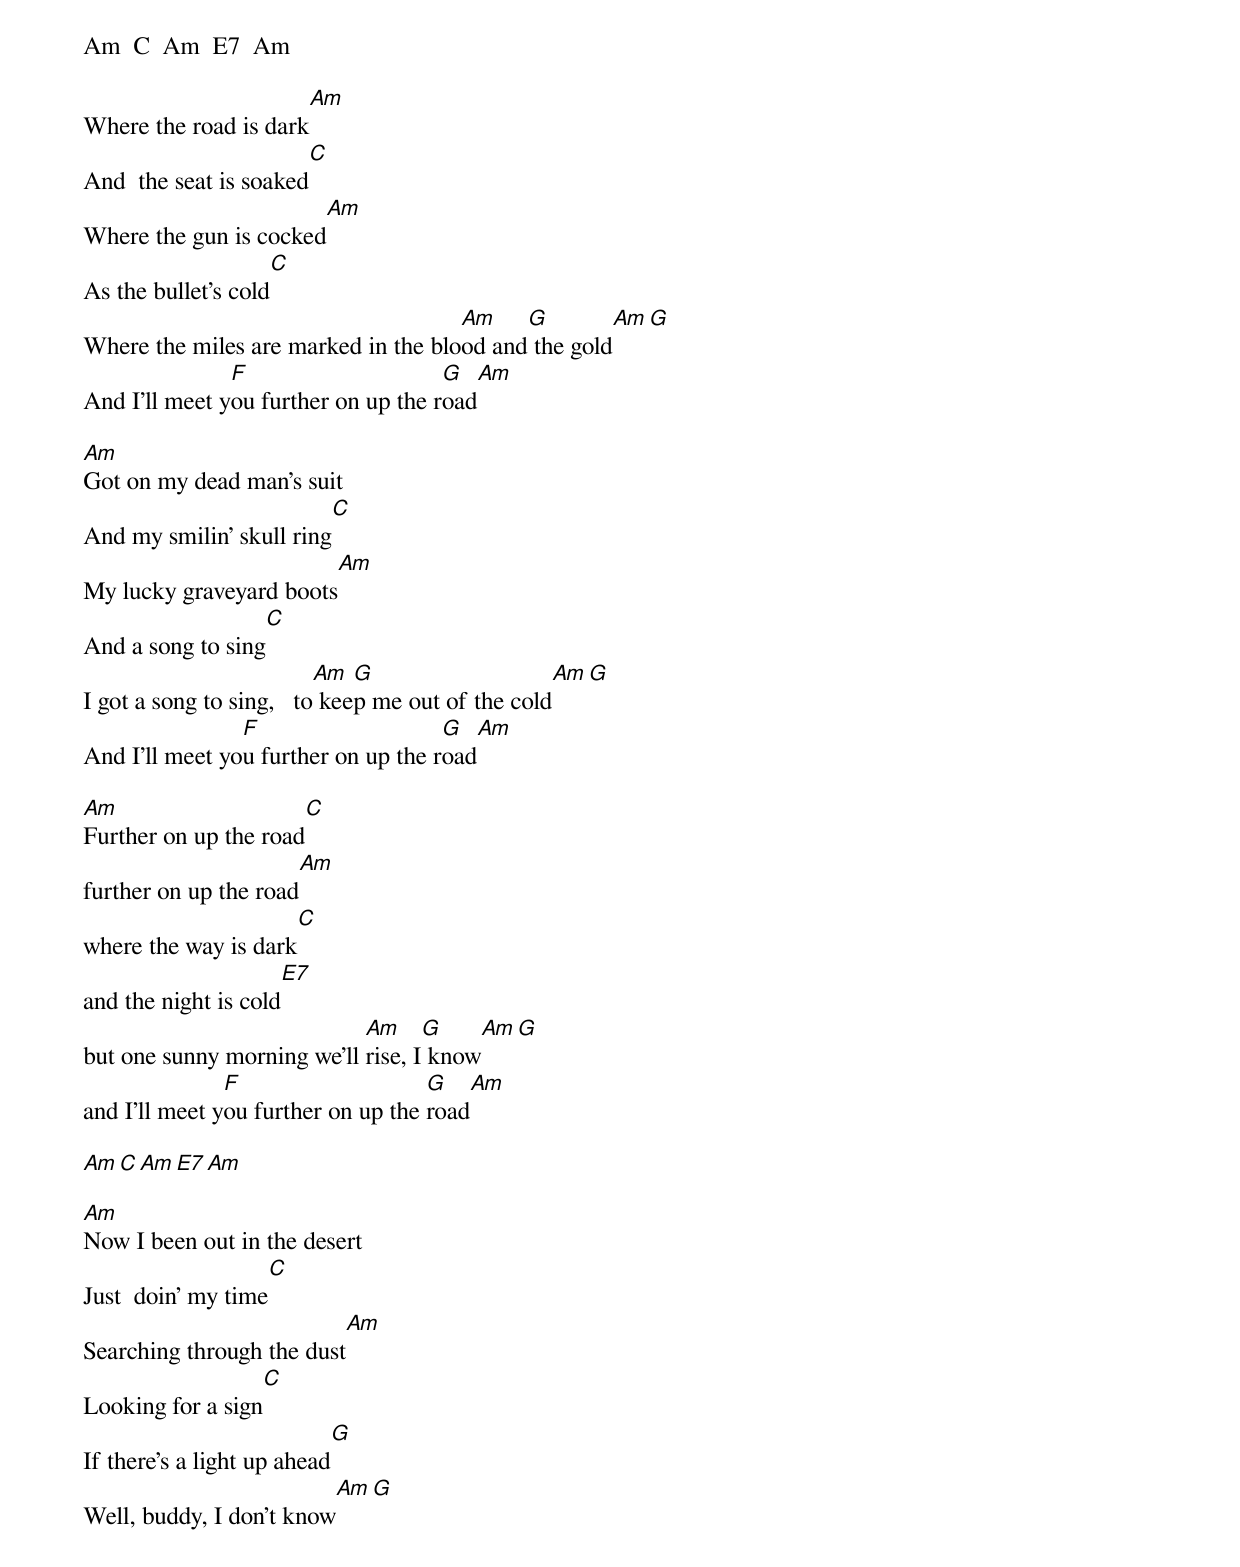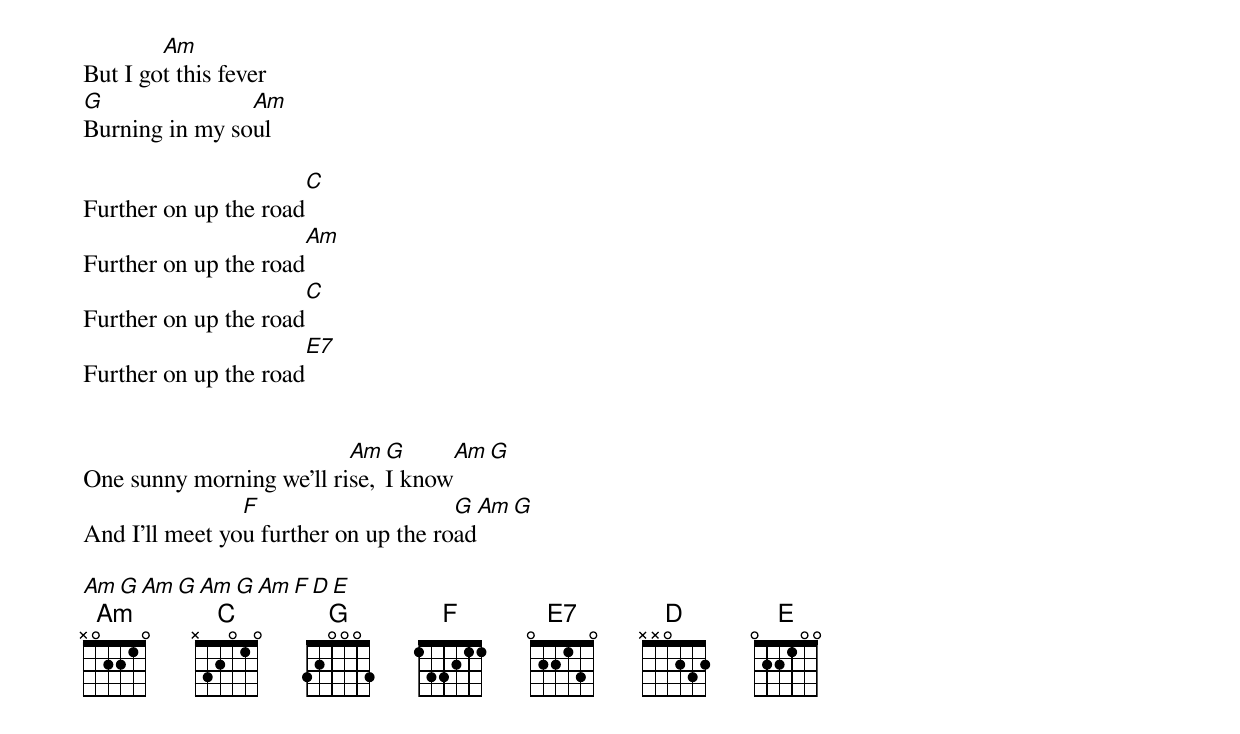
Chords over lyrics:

Am  C  Am  E7  Am

                             Am
Where the road is dark
                            C
And  the seat is soaked
                            Am
Where the gun is cocked
                            C
As the bullet's cold
                                     Am    G                               Am    G
Where the miles are marked in the blood and the gold
               F                     G             Am
And I'll meet you further on up the road

Am
Got on my dead man's suit
                                 C
And my smilin' skull ring
                                  Am
My lucky graveyard boots
                        C
And a song to sing
                          Am  G                                 Am  G
I got a song to sing,   to keep me out of the cold
                F                    G             Am
And I'll meet you further on up the road

Am                         C
Further on up the road
                          Am
further on up the road
                              C
where the way is dark
                           E7
and the night is cold
                            Am     G              Am   G
but one sunny morning we'll rise, I know
               F                    G             Am
and I'll meet you further on up the road

Am  C  Am  E7  Am

Am
Now I been out in the desert
                         C
Just  doin' my time
                                    Am
Searching through the dust
                       C
Looking for a sign
                               G
If there's a light up ahead
                                  Am    G
Well, buddy, I don't know
        Am
But I got this fever
G               Am
Burning in my soul

                             C
Further on up the road
                            Am
Further on up the road
                              C
Further on up the road
                             E7
Further on up the road


                          Am  G              Am     G
One sunny morning we'll rise, I know
                F                     G             Am     G
And I'll meet you further on up the road

 Am G  Am G  Am G    Am  F D E
